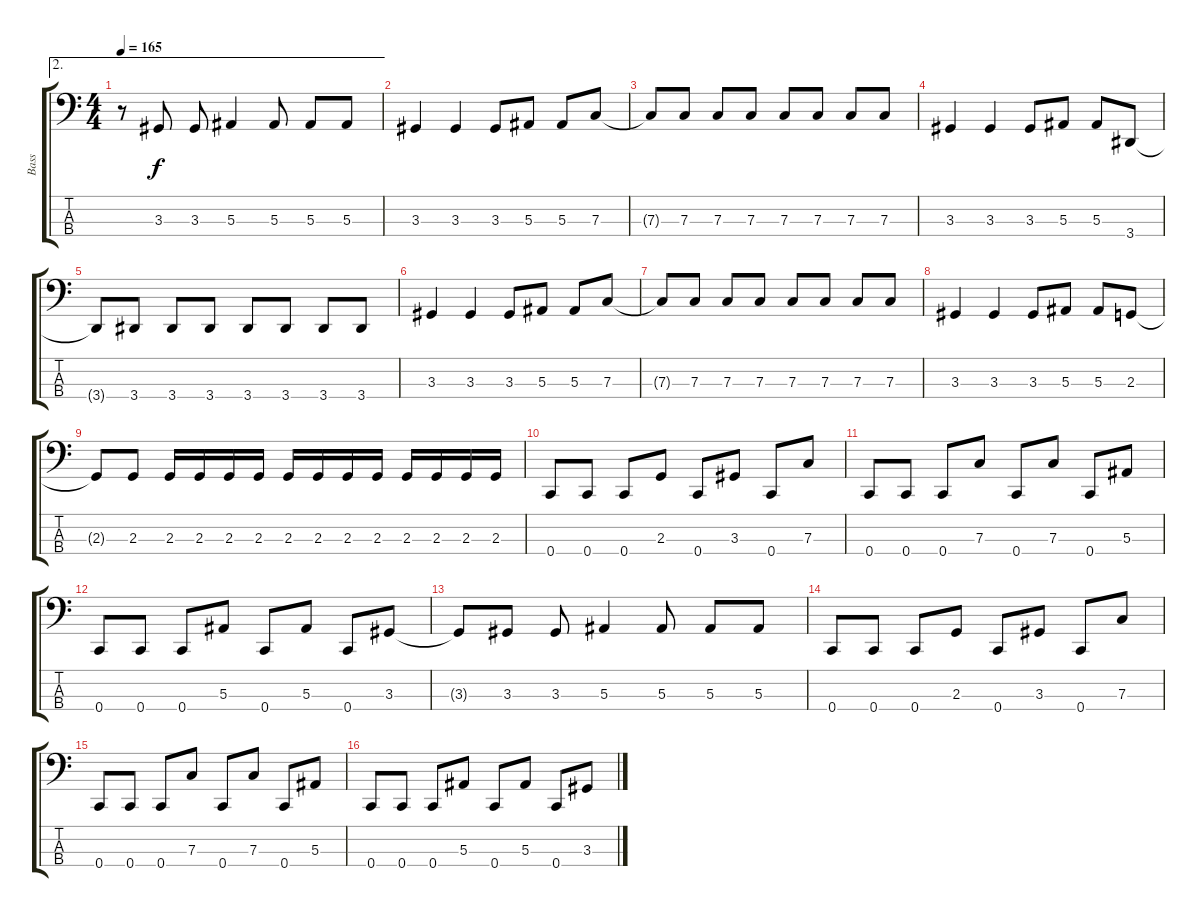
\track ("Bass" "Bass") {instrument electricbassfinger}
\staff {score tabs}
\tuning (Eb2 Bb1 F1 C1) {hide}
\ae 2
\ts (4 4)
\tempo 165
\clef f4
\ks c
r.8{dy f} 3.3.8 3.3.8 5.3.4 5.3.8 5.3.8 5.3.8 |
3.3.4 3.3.4 3.3.8 5.3.8 5.3.8 7.3.8 |
7.3{t}.8 7.3.8 7.3.8 7.3.8 7.3.8 7.3.8 7.3.8 7.3.8 |
3.3.4 3.3.4 3.3.8 5.3.8 5.3.8 3.4.8 |
3.4{t}.8 3.4.8 3.4.8 3.4.8 3.4.8 3.4.8 3.4.8 3.4.8 |
3.3.4 3.3.4 3.3.8 5.3.8 5.3.8 7.3.8 |
7.3{t}.8 7.3.8 7.3.8 7.3.8 7.3.8 7.3.8 7.3.8 7.3.8 |
3.3.4 3.3.4 3.3.8 5.3.8 5.3.8 2.3.8 |
2.3{t}.8 2.3.8 2.3.16 2.3.16 2.3.16 2.3.16 2.3.16 2.3.16 2.3.16 2.3.16 2.3.16 2.3.16 2.3.16 2.3.16 |
0.4.8 0.4.8 0.4.8 2.3.8 0.4.8 3.3.8 0.4.8 7.3.8 |
0.4.8 0.4.8 0.4.8 7.3.8 0.4.8 7.3.8 0.4.8 5.3.8 |
0.4.8 0.4.8 0.4.8 5.3.8 0.4.8 5.3.8 0.4.8 3.3.8 |
3.3{t}.8 3.3.8 3.3.8 5.3.4 5.3.8 5.3.8 5.3.8 |
0.4.8 0.4.8 0.4.8 2.3.8 0.4.8 3.3.8 0.4.8 7.3.8 |
0.4.8 0.4.8 0.4.8 7.3.8 0.4.8 7.3.8 0.4.8 5.3.8 |
0.4.8 0.4.8 0.4.8 5.3.8 0.4.8 5.3.8 0.4.8 3.3.8
